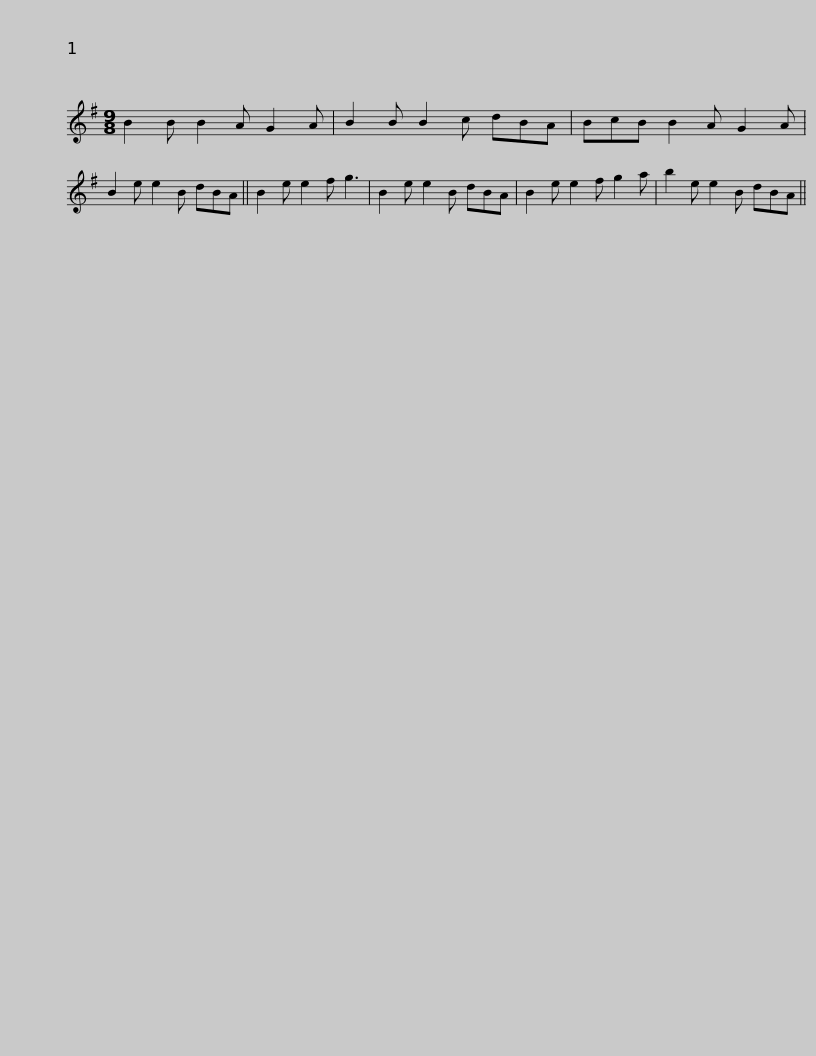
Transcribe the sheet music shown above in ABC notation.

X:1
L:1/8
M:9/8
I:linebreak $
K:Emin
V:1 treble
V:1
 B2 B B2 A G2 A | B2 B B2 c dBA | BcB B2 A G2 A | B2 e e2 B dBA || B2 e e2 f g3 | %5
 B2 e e2 B dBA |$ B2 e e2 f g2 a | b2 e e2 B dBA || %8
